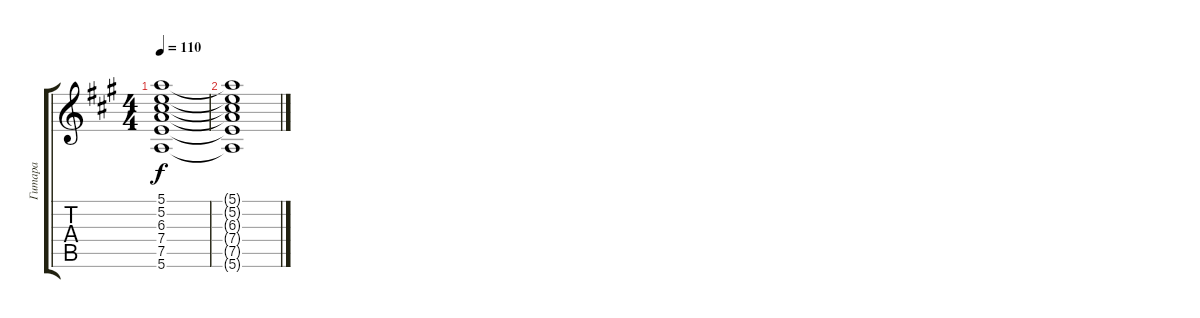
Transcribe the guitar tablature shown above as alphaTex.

\track ("Гитара" "Гитара") {instrument acousticguitarsteel}
\staff {score tabs}
\tuning (E4 B3 G3 D3 A2 E2) {hide}
\ts (4 4)
\tempo 110
\clef g2
\ks f#minor
(5.1{t} 5.2{t} 6.3{t} 7.4{t} 7.5{t} 5.6{t}).1{dy f} |
(5.1{t} 5.2{t} 6.3{t} 7.4{t} 7.5{t} 5.6{t}).1
